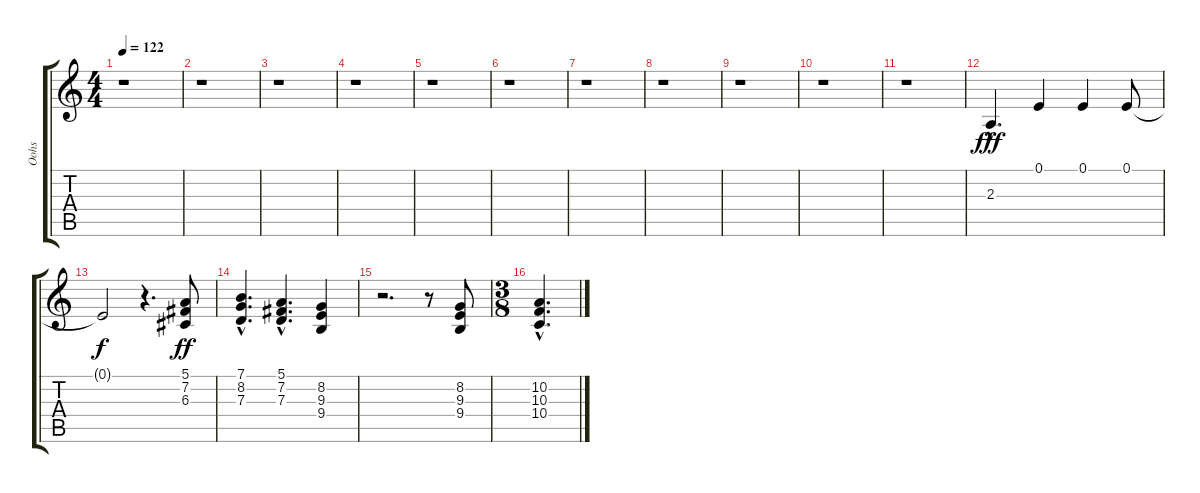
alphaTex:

\track ("Oohs" "Oohs") {instrument voiceoohs}
\staff {score tabs}
\tuning (E4 B3 G3 D3 A2 E2) {hide}
\ts (4 4)
\tempo 122
\clef g2
\ks c
r.1{dy fff} |
r.1 |
r.1 |
r.1 |
r.1 |
r.1 |
r.1 |
r.1 |
r.1 |
r.1 |
r.1 |
2.3{hac}.4{d} 0.1.4 0.1.4 0.1.8 |
0.1{t}.2{dy f} r.4{d} (5.1 7.2 6.3).8{dy ff} |
(7.1{hac} 8.2{hac} 7.3{hac}).4{d} (5.1{hac} 7.2{hac} 7.3{hac}).4{d} (8.2 9.3 9.4).4 |
r.2{d} r.8 (8.2 9.3 9.4).8 |
\ts (3 8)
(10.2{hac} 10.3{hac} 10.4{hac}).4{d}
